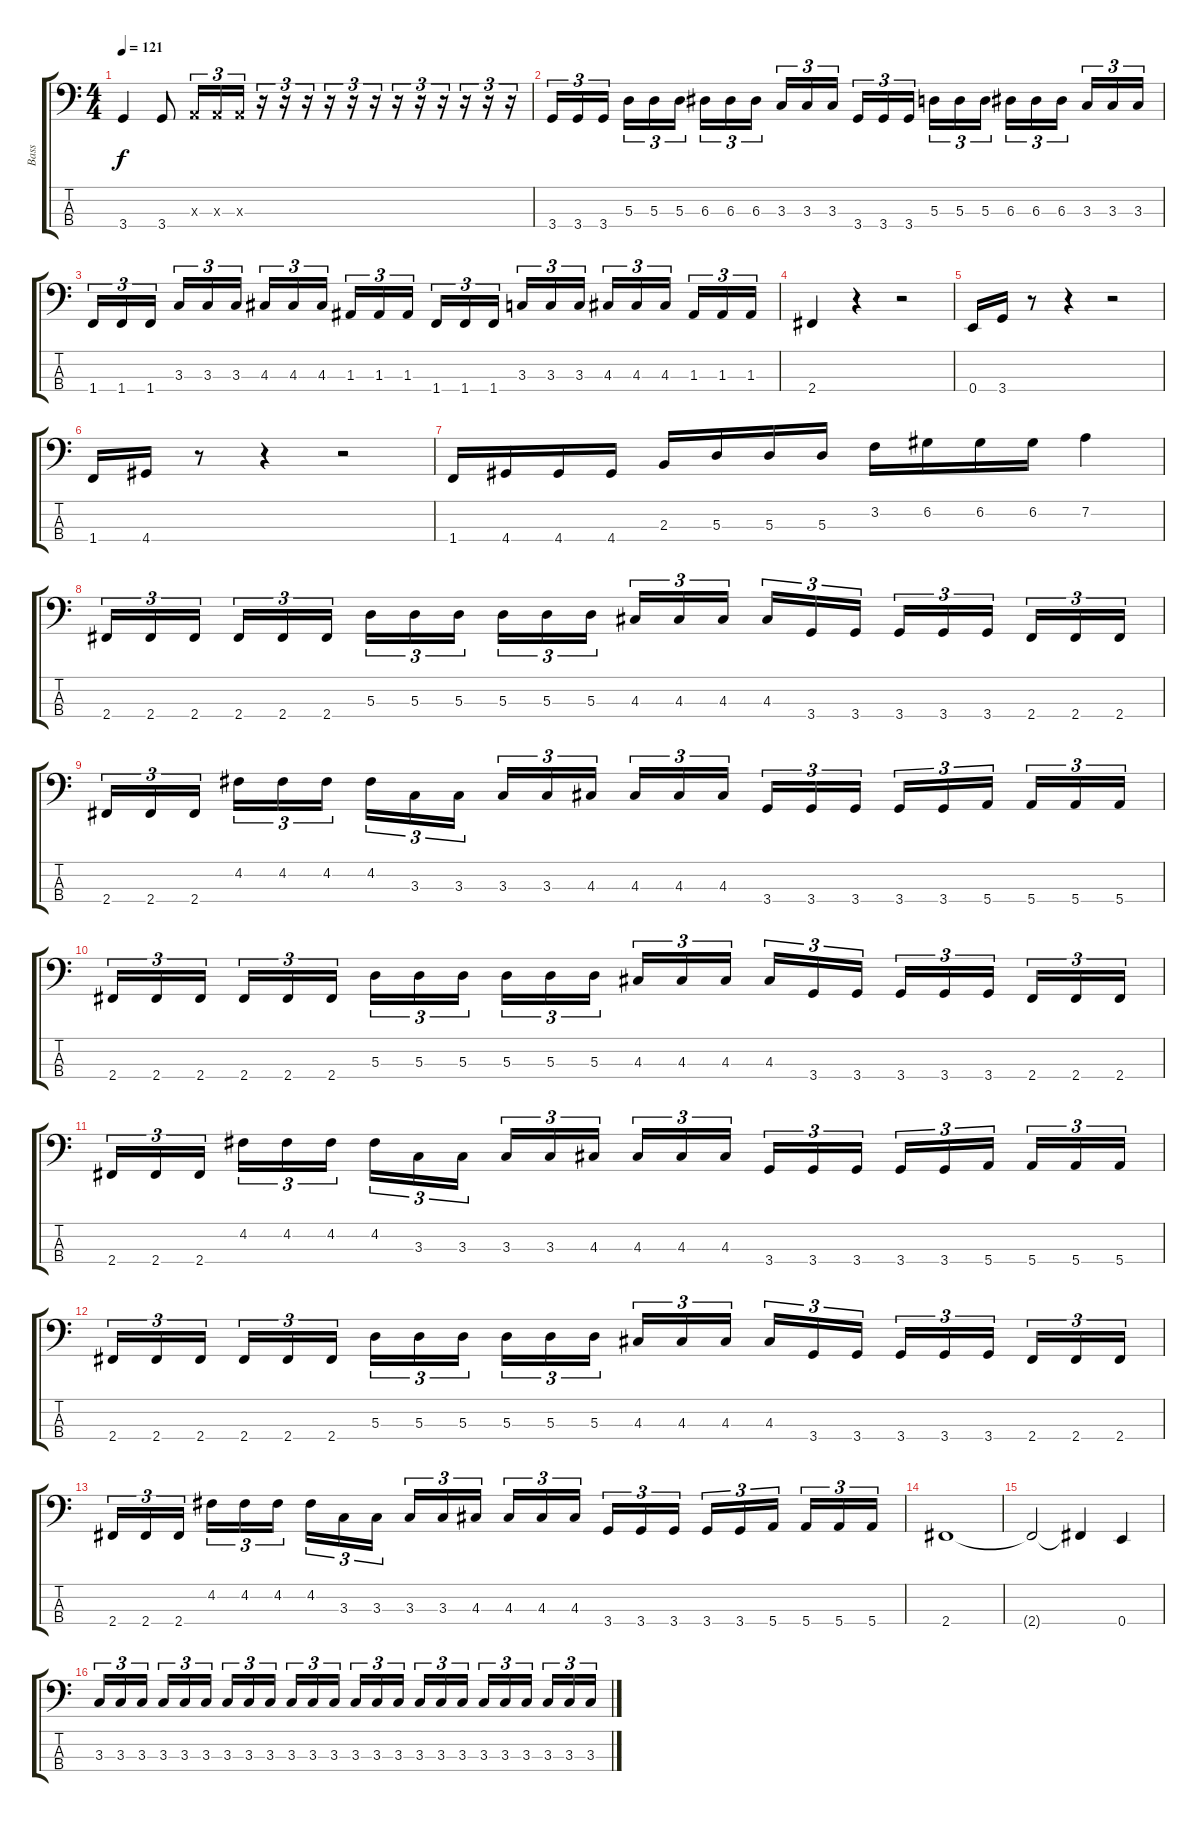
\track ("Bass" "Bass") {instrument electricbasspick}
\staff {score tabs}
\tuning (G2 D2 A1 E1) {hide}
\ts (4 4)
\tempo 121
\clef f4
\ks c
3.4.4{dy f} 3.4.8 0.3{x}.16{tu (3 2)} 0.3{x}.16{tu (3 2)} 0.3{x}.16{tu (3 2)} r.16{tu (3 2)} r.16{tu (3 2)} r.16{tu (3 2)} r.16{tu (3 2)} r.16{tu (3 2)} r.16{tu (3 2)} r.16{tu (3 2)} r.16{tu (3 2)} r.16{tu (3 2)} r.16{tu (3 2)} r.16{tu (3 2)} r.16{tu (3 2)} |
3.4.16{tu (3 2)} 3.4.16{tu (3 2)} 3.4.16{tu (3 2)} 5.3.16{tu (3 2)} 5.3.16{tu (3 2)} 5.3.16{tu (3 2)} 6.3.16{tu (3 2)} 6.3.16{tu (3 2)} 6.3.16{tu (3 2)} 3.3.16{tu (3 2)} 3.3.16{tu (3 2)} 3.3.16{tu (3 2)} 3.4.16{tu (3 2)} 3.4.16{tu (3 2)} 3.4.16{tu (3 2)} 5.3.16{tu (3 2)} 5.3.16{tu (3 2)} 5.3.16{tu (3 2)} 6.3.16{tu (3 2)} 6.3.16{tu (3 2)} 6.3.16{tu (3 2)} 3.3.16{tu (3 2)} 3.3.16{tu (3 2)} 3.3.16{tu (3 2)} |
1.4.16{tu (3 2)} 1.4.16{tu (3 2)} 1.4.16{tu (3 2)} 3.3.16{tu (3 2)} 3.3.16{tu (3 2)} 3.3.16{tu (3 2)} 4.3.16{tu (3 2)} 4.3.16{tu (3 2)} 4.3.16{tu (3 2)} 1.3.16{tu (3 2)} 1.3.16{tu (3 2)} 1.3.16{tu (3 2)} 1.4.16{tu (3 2)} 1.4.16{tu (3 2)} 1.4.16{tu (3 2)} 3.3.16{tu (3 2)} 3.3.16{tu (3 2)} 3.3.16{tu (3 2)} 4.3.16{tu (3 2)} 4.3.16{tu (3 2)} 4.3.16{tu (3 2)} 1.3.16{tu (3 2)} 1.3.16{tu (3 2)} 1.3.16{tu (3 2)} |
2.4.4 r.4 r.2 |
0.4.16 3.4.16 r.8 r.4 r.2 |
1.4.16 4.4.16 r.8 r.4 r.2 |
1.4.16 4.4.16 4.4.16 4.4.16 2.3.16 5.3.16 5.3.16 5.3.16 3.2.16 6.2.16 6.2.16 6.2.16 7.2.4 |
2.4.16{tu (3 2)} 2.4.16{tu (3 2)} 2.4.16{tu (3 2)} 2.4.16{tu (3 2)} 2.4.16{tu (3 2)} 2.4.16{tu (3 2)} 5.3.16{tu (3 2)} 5.3.16{tu (3 2)} 5.3.16{tu (3 2)} 5.3.16{tu (3 2)} 5.3.16{tu (3 2)} 5.3.16{tu (3 2)} 4.3.16{tu (3 2)} 4.3.16{tu (3 2)} 4.3.16{tu (3 2)} 4.3.16{tu (3 2)} 3.4.16{tu (3 2)} 3.4.16{tu (3 2)} 3.4.16{tu (3 2)} 3.4.16{tu (3 2)} 3.4.16{tu (3 2)} 2.4.16{tu (3 2)} 2.4.16{tu (3 2)} 2.4.16{tu (3 2)} |
2.4.16{tu (3 2)} 2.4.16{tu (3 2)} 2.4.16{tu (3 2)} 4.2.16{tu (3 2)} 4.2.16{tu (3 2)} 4.2.16{tu (3 2)} 4.2.16{tu (3 2)} 3.3.16{tu (3 2)} 3.3.16{tu (3 2)} 3.3.16{tu (3 2)} 3.3.16{tu (3 2)} 4.3.16{tu (3 2)} 4.3.16{tu (3 2)} 4.3.16{tu (3 2)} 4.3.16{tu (3 2)} 3.4.16{tu (3 2)} 3.4.16{tu (3 2)} 3.4.16{tu (3 2)} 3.4.16{tu (3 2)} 3.4.16{tu (3 2)} 5.4.16{tu (3 2)} 5.4.16{tu (3 2)} 5.4.16{tu (3 2)} 5.4.16{tu (3 2)} |
2.4.16{tu (3 2)} 2.4.16{tu (3 2)} 2.4.16{tu (3 2)} 2.4.16{tu (3 2)} 2.4.16{tu (3 2)} 2.4.16{tu (3 2)} 5.3.16{tu (3 2)} 5.3.16{tu (3 2)} 5.3.16{tu (3 2)} 5.3.16{tu (3 2)} 5.3.16{tu (3 2)} 5.3.16{tu (3 2)} 4.3.16{tu (3 2)} 4.3.16{tu (3 2)} 4.3.16{tu (3 2)} 4.3.16{tu (3 2)} 3.4.16{tu (3 2)} 3.4.16{tu (3 2)} 3.4.16{tu (3 2)} 3.4.16{tu (3 2)} 3.4.16{tu (3 2)} 2.4.16{tu (3 2)} 2.4.16{tu (3 2)} 2.4.16{tu (3 2)} |
2.4.16{tu (3 2)} 2.4.16{tu (3 2)} 2.4.16{tu (3 2)} 4.2.16{tu (3 2)} 4.2.16{tu (3 2)} 4.2.16{tu (3 2)} 4.2.16{tu (3 2)} 3.3.16{tu (3 2)} 3.3.16{tu (3 2)} 3.3.16{tu (3 2)} 3.3.16{tu (3 2)} 4.3.16{tu (3 2)} 4.3.16{tu (3 2)} 4.3.16{tu (3 2)} 4.3.16{tu (3 2)} 3.4.16{tu (3 2)} 3.4.16{tu (3 2)} 3.4.16{tu (3 2)} 3.4.16{tu (3 2)} 3.4.16{tu (3 2)} 5.4.16{tu (3 2)} 5.4.16{tu (3 2)} 5.4.16{tu (3 2)} 5.4.16{tu (3 2)} |
2.4.16{tu (3 2)} 2.4.16{tu (3 2)} 2.4.16{tu (3 2)} 2.4.16{tu (3 2)} 2.4.16{tu (3 2)} 2.4.16{tu (3 2)} 5.3.16{tu (3 2)} 5.3.16{tu (3 2)} 5.3.16{tu (3 2)} 5.3.16{tu (3 2)} 5.3.16{tu (3 2)} 5.3.16{tu (3 2)} 4.3.16{tu (3 2)} 4.3.16{tu (3 2)} 4.3.16{tu (3 2)} 4.3.16{tu (3 2)} 3.4.16{tu (3 2)} 3.4.16{tu (3 2)} 3.4.16{tu (3 2)} 3.4.16{tu (3 2)} 3.4.16{tu (3 2)} 2.4.16{tu (3 2)} 2.4.16{tu (3 2)} 2.4.16{tu (3 2)} |
2.4.16{tu (3 2)} 2.4.16{tu (3 2)} 2.4.16{tu (3 2)} 4.2.16{tu (3 2)} 4.2.16{tu (3 2)} 4.2.16{tu (3 2)} 4.2.16{tu (3 2)} 3.3.16{tu (3 2)} 3.3.16{tu (3 2)} 3.3.16{tu (3 2)} 3.3.16{tu (3 2)} 4.3.16{tu (3 2)} 4.3.16{tu (3 2)} 4.3.16{tu (3 2)} 4.3.16{tu (3 2)} 3.4.16{tu (3 2)} 3.4.16{tu (3 2)} 3.4.16{tu (3 2)} 3.4.16{tu (3 2)} 3.4.16{tu (3 2)} 5.4.16{tu (3 2)} 5.4.16{tu (3 2)} 5.4.16{tu (3 2)} 5.4.16{tu (3 2)} |
2.4.1 |
2.4{t}.2 2.4{t}.4 0.4.4 |
3.3.16{tu (3 2)} 3.3.16{tu (3 2)} 3.3.16{tu (3 2)} 3.3.16{tu (3 2)} 3.3.16{tu (3 2)} 3.3.16{tu (3 2)} 3.3.16{tu (3 2)} 3.3.16{tu (3 2)} 3.3.16{tu (3 2)} 3.3.16{tu (3 2)} 3.3.16{tu (3 2)} 3.3.16{tu (3 2)} 3.3.16{tu (3 2)} 3.3.16{tu (3 2)} 3.3.16{tu (3 2)} 3.3.16{tu (3 2)} 3.3.16{tu (3 2)} 3.3.16{tu (3 2)} 3.3.16{tu (3 2)} 3.3.16{tu (3 2)} 3.3.16{tu (3 2)} 3.3.16{tu (3 2)} 3.3.16{tu (3 2)} 3.3.16{tu (3 2)}
